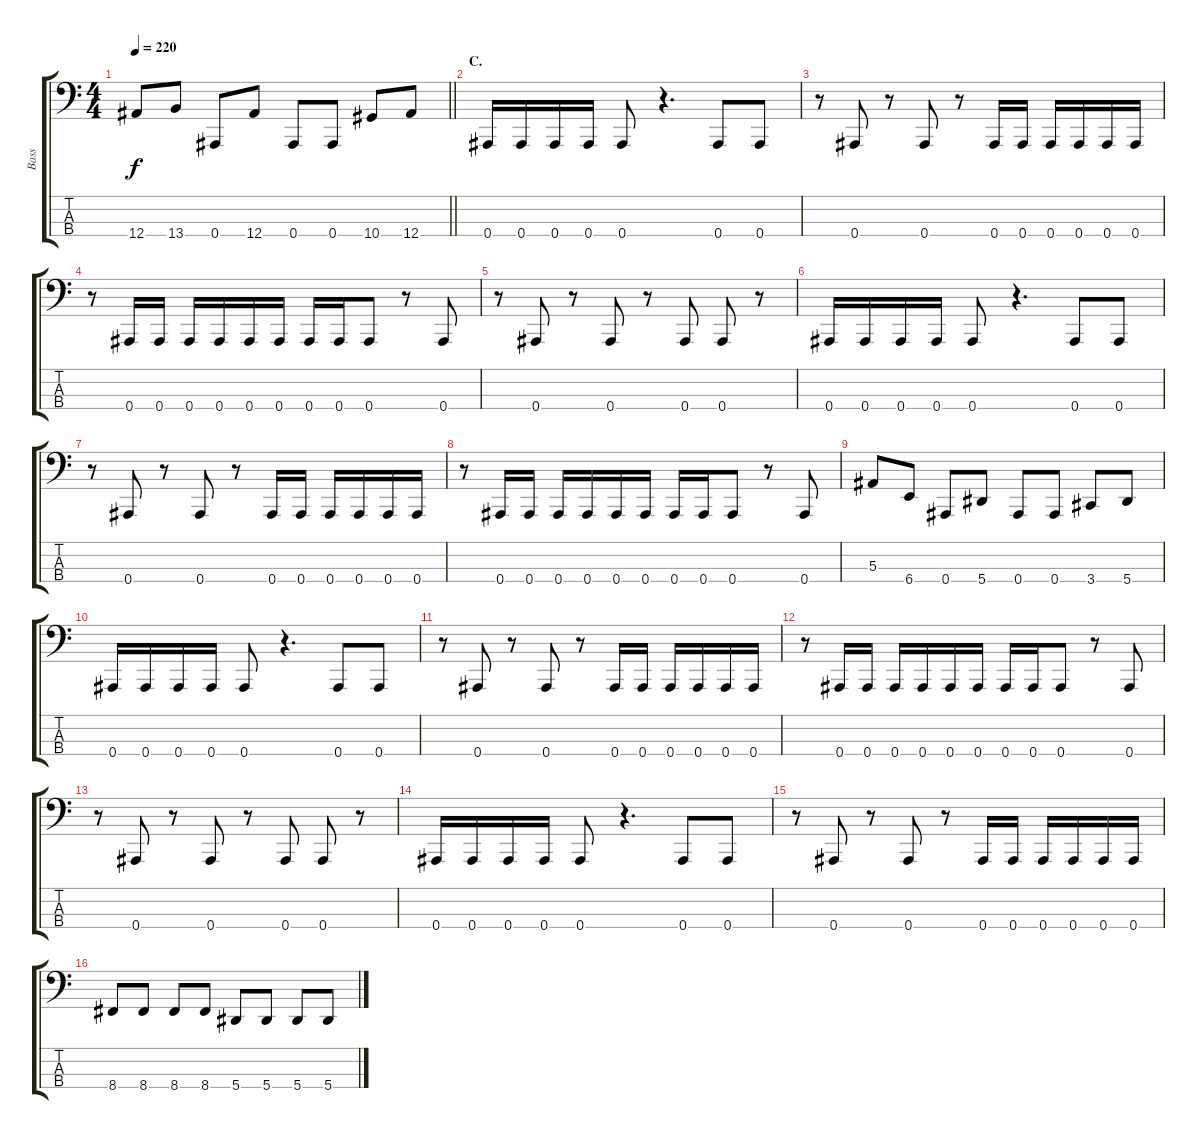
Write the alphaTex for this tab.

\track ("Bass" "Bass") {instrument electricbasspick}
\staff {score tabs}
\tuning (Eb2 Bb1 F1 Bb0) {hide}
\ts (4 4)
\tempo 220
\clef f4
\barLineRight lightlight
\ks c
12.4.8{dy f} 13.4.8 0.4.8 12.4.8 0.4.8 0.4.8 10.4.8 12.4.8 |
\section ("" "C.")
0.4.16 0.4.16 0.4.16 0.4.16 0.4.8 r.4{d} 0.4.8 0.4.8 |
r.8 0.4.8 r.8 0.4.8 r.8 0.4.16 0.4.16 0.4.16 0.4.16 0.4.16 0.4.16 |
r.8 0.4.16 0.4.16 0.4.16 0.4.16 0.4.16 0.4.16 0.4.16 0.4.16 0.4.8 r.8 0.4.8 |
r.8 0.4.8 r.8 0.4.8 r.8 0.4.8 0.4.8 r.8 |
0.4.16 0.4.16 0.4.16 0.4.16 0.4.8 r.4{d} 0.4.8 0.4.8 |
r.8 0.4.8 r.8 0.4.8 r.8 0.4.16 0.4.16 0.4.16 0.4.16 0.4.16 0.4.16 |
r.8 0.4.16 0.4.16 0.4.16 0.4.16 0.4.16 0.4.16 0.4.16 0.4.16 0.4.8 r.8 0.4.8 |
5.3.8 6.4.8 0.4.8 5.4.8 0.4.8 0.4.8 3.4.8 5.4.8 |
0.4.16 0.4.16 0.4.16 0.4.16 0.4.8 r.4{d} 0.4.8 0.4.8 |
r.8 0.4.8 r.8 0.4.8 r.8 0.4.16 0.4.16 0.4.16 0.4.16 0.4.16 0.4.16 |
r.8 0.4.16 0.4.16 0.4.16 0.4.16 0.4.16 0.4.16 0.4.16 0.4.16 0.4.8 r.8 0.4.8 |
r.8 0.4.8 r.8 0.4.8 r.8 0.4.8 0.4.8 r.8 |
0.4.16 0.4.16 0.4.16 0.4.16 0.4.8 r.4{d} 0.4.8 0.4.8 |
r.8 0.4.8 r.8 0.4.8 r.8 0.4.16 0.4.16 0.4.16 0.4.16 0.4.16 0.4.16 |
8.4.8 8.4.8 8.4.8 8.4.8 5.4.8 5.4.8 5.4.8 5.4.8
